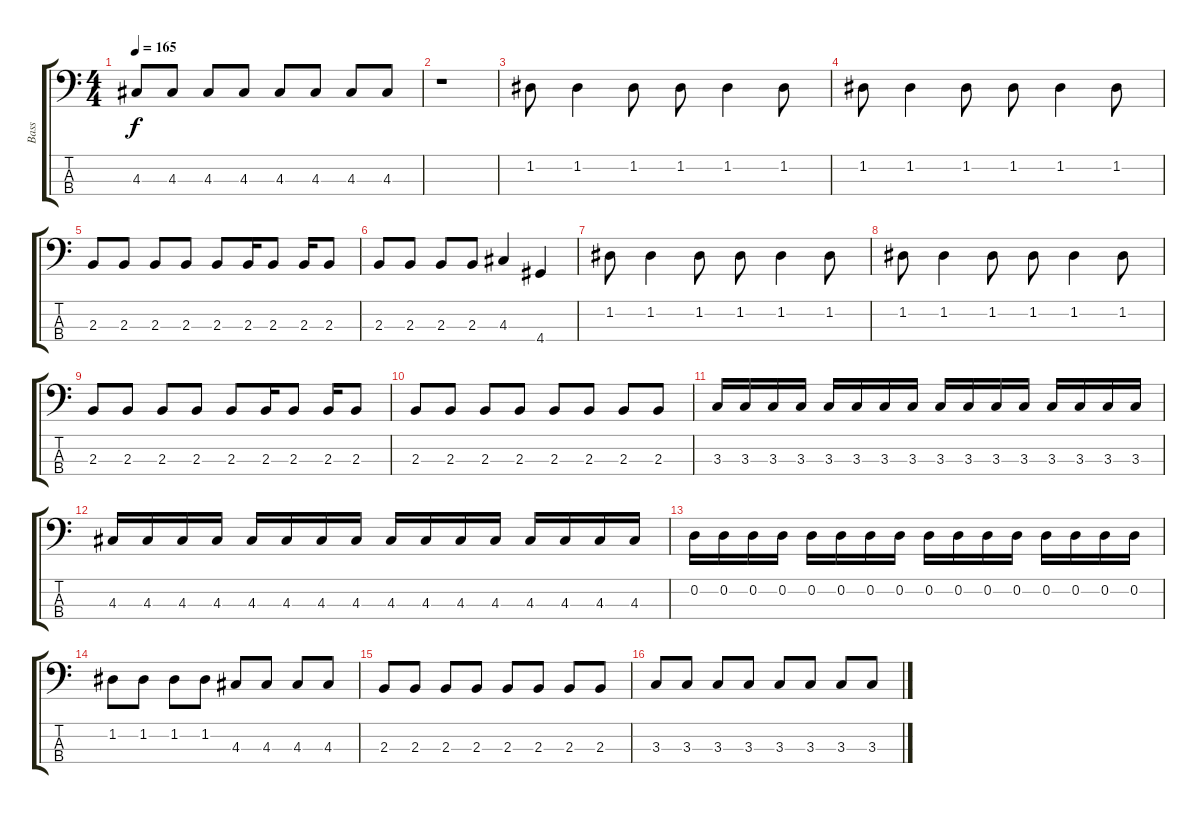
\track ("Bass" "Bass") {instrument electricbassfinger}
\staff {score tabs}
\tuning (G2 D2 A1 E1) {hide}
\ts (4 4)
\tempo 165
\clef f4
\ks c
4.3.8{dy f} 4.3.8 4.3.8 4.3.8 4.3.8 4.3.8 4.3.8 4.3.8 |
r.1 |
1.2.8 1.2.4 1.2.8 1.2.8 1.2.4 1.2.8 |
1.2.8 1.2.4 1.2.8 1.2.8 1.2.4 1.2.8 |
2.3.8 2.3.8 2.3.8 2.3.8 2.3.8 2.3.16 2.3.8 2.3.16 2.3.8 |
2.3.8 2.3.8 2.3.8 2.3.8 4.3.4 4.4.4 |
1.2.8 1.2.4 1.2.8 1.2.8 1.2.4 1.2.8 |
1.2.8 1.2.4 1.2.8 1.2.8 1.2.4 1.2.8 |
2.3.8 2.3.8 2.3.8 2.3.8 2.3.8 2.3.16 2.3.8 2.3.16 2.3.8 |
2.3.8 2.3.8 2.3.8 2.3.8 2.3.8 2.3.8 2.3.8 2.3.8 |
3.3.16 3.3.16 3.3.16 3.3.16 3.3.16 3.3.16 3.3.16 3.3.16 3.3.16 3.3.16 3.3.16 3.3.16 3.3.16 3.3.16 3.3.16 3.3.16 |
4.3.16 4.3.16 4.3.16 4.3.16 4.3.16 4.3.16 4.3.16 4.3.16 4.3.16 4.3.16 4.3.16 4.3.16 4.3.16 4.3.16 4.3.16 4.3.16 |
0.2.16 0.2.16 0.2.16 0.2.16 0.2.16 0.2.16 0.2.16 0.2.16 0.2.16 0.2.16 0.2.16 0.2.16 0.2.16 0.2.16 0.2.16 0.2.16 |
1.2.8 1.2.8 1.2.8 1.2.8 4.3.8 4.3.8 4.3.8 4.3.8 |
2.3.8 2.3.8 2.3.8 2.3.8 2.3.8 2.3.8 2.3.8 2.3.8 |
3.3.8 3.3.8 3.3.8 3.3.8 3.3.8 3.3.8 3.3.8 3.3.8
